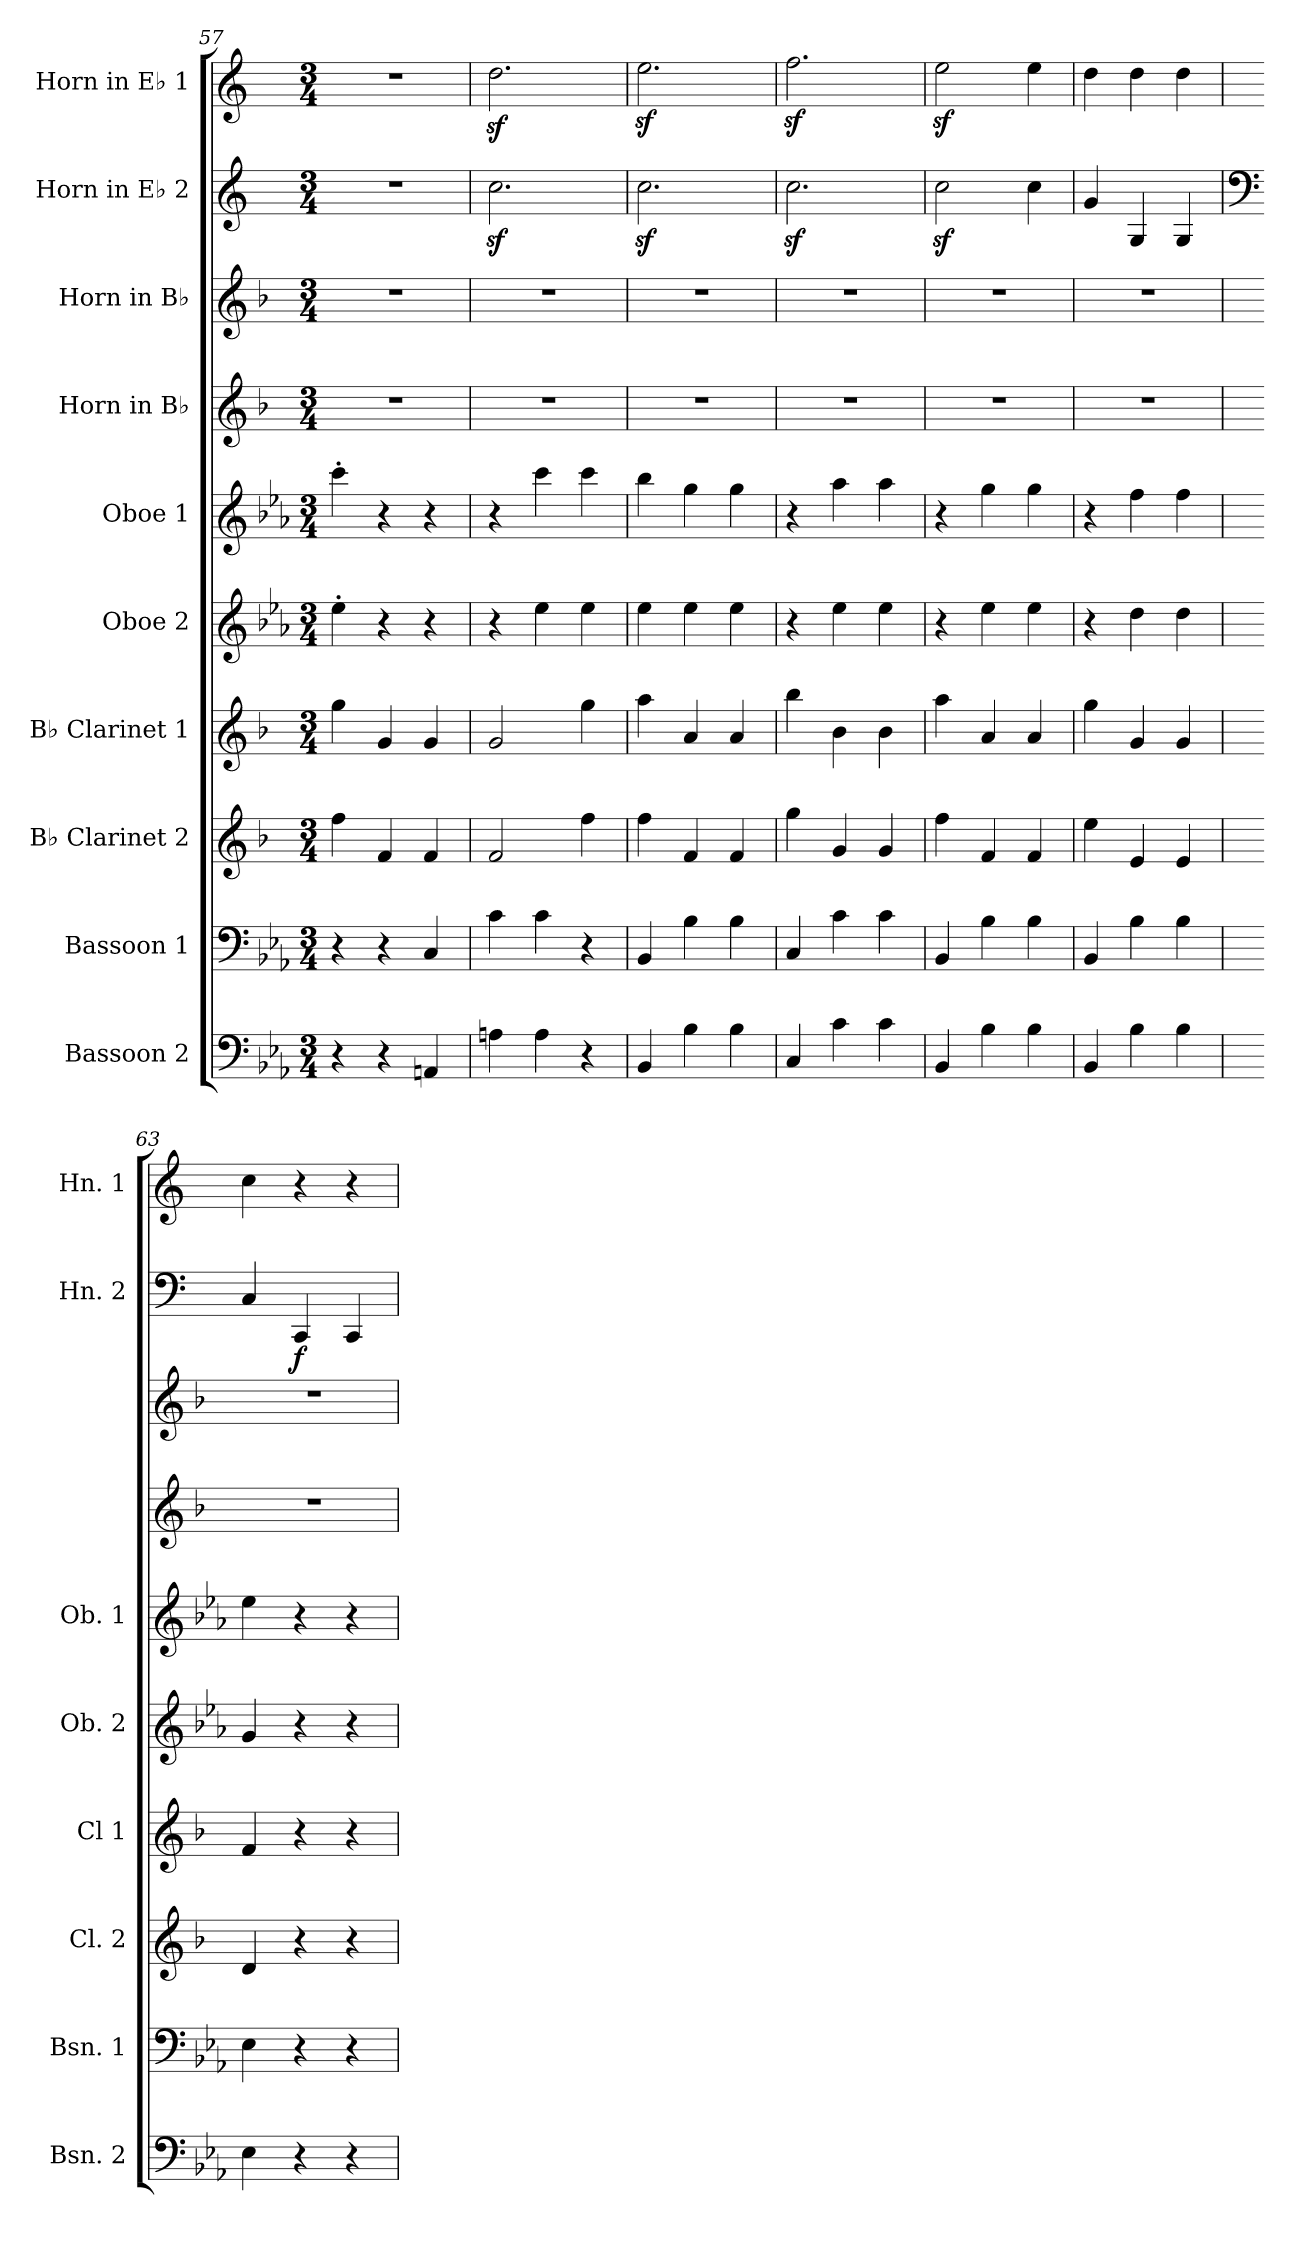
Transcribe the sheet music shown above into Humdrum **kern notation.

**kern	**kern	**kern	**kern	**kern	**kern	**kern	**kern	**kern	**dynam	**kern
*part10	*part9	*part8	*part7	*part6	*part5	*part4	*part3	*part2	*part2	*part1
*staff10	*staff9	*staff8	*staff7	*staff6	*staff5	*staff4	*staff3	*staff2	*staff2	*staff1
*I"Bassoon 2	*I"Bassoon 1	*I"B♭ Clarinet 2	*I"B♭ Clarinet 1	*I"Oboe 2	*I"Oboe 1	*I"Horn in B♭	*I"Horn in B♭	*I"Horn in E♭ 2	*	*I"Horn in E♭ 1
*I'Bsn. 2	*I'Bsn. 1	*I'Cl. 2	*I'Cl 1	*I'Ob. 2	*I'Ob. 1	*	*	*I'Hn. 2	*	*I'Hn. 1
*clefF4	*clefF4	*clefG2	*clefG2	*clefG2	*clefG2	*clefG2	*clefG2	*clefG2	*	*clefG2
*	*	*ITrd1c2	*ITrd1c2	*	*	*ITrd1c2	*ITrd1c2	*ITrd5c9	*	*ITrd5c9
*k[b-e-a-]	*k[b-e-a-]	*k[b-e-a-]	*k[b-e-a-]	*k[b-e-a-]	*k[b-e-a-]	*k[b-e-a-]	*k[b-e-a-]	*k[b-e-a-]	*	*k[b-e-a-]
*M3/4	*M3/4	*M3/4	*M3/4	*M3/4	*M3/4	*M3/4	*M3/4	*M3/4	*	*M3/4
=57	=57	=57	=57	=57	=57	=57	=57	=57	=57	=57
4r	4r	4ee-\	4ff\	4ee-'\	4ccc'\	2.r	2.r	2.r	.	2.r
4r	4r	4e-/	4f/	4r	4r	.	.	.	.	.
4AAn/	4C/	4e-/	4f/	4r	4r	.	.	.	.	.
=58	=58	=58	=58	=58	=58	=58	=58	=58	=58	=58
4An\	4c\	2e-/	2f/	4r	4r	2.r	2.r	2.e-z<\	.	2.fz<\
4A\	4c\	.	.	4ee-\	4ccc\	.	.	.	.	.
4r	4r	4ee-\	4ff\	4ee-\	4ccc\	.	.	.	.	.
=59	=59	=59	=59	=59	=59	=59	=59	=59	=59	=59
4BB-/	4BB-/	4ee-\	4gg\	4ee-\	4bb-\	2.r	2.r	2.e-z<\	.	2.gz<\
4B-\	4B-\	4e-/	4g/	4ee-\	4gg\	.	.	.	.	.
4B-\	4B-\	4e-/	4g/	4ee-\	4gg\	.	.	.	.	.
=60	=60	=60	=60	=60	=60	=60	=60	=60	=60	=60
4C/	4C/	4ff\	4aa-\	4r	4r	2.r	2.r	2.e-z<\	.	2.a-z<\
4c\	4c\	4f/	4a-\	4ee-\	4aa-\	.	.	.	.	.
4c\	4c\	4f/	4a-\	4ee-\	4aa-\	.	.	.	.	.
=61	=61	=61	=61	=61	=61	=61	=61	=61	=61	=61
4BB-/	4BB-/	4ee-\	4gg\	4r	4r	2.r	2.r	2e-z<\	.	2gz<\
4B-\	4B-\	4e-/	4g/	4ee-\	4gg\	.	.	.	.	.
4B-\	4B-\	4e-/	4g/	4ee-\	4gg\	.	.	4e-\	.	4g\
=62	=62	=62	=62	=62	=62	=62	=62	=62	=62	=62
4BB-/	4BB-/	4dd\	4ff\	4r	4r	2.r	2.r	4B-/	.	4f\
4B-\	4B-\	4d/	4f/	4dd\	4ff\	.	.	4BB-/	.	4f\
4B-\	4B-\	4d/	4f/	4dd\	4ff\	.	.	4BB-/	.	4f\
=63	=63	=63	=63	=63	=63	=63	=63	=63	=63	=63
*	*	*	*	*	*	*	*	*clefF4	*	*
4E-\	4E-\	4c/	4e-/	4g/	4ee-\	2.r	2.r	4EE-/	.	4e-\
!	!	!	!	!	!	!	!	!	!LO:DY:b	!
4r	4r	4r	4r	4r	4r	.	.	4EEE-/	f	4r
4r	4r	4r	4r	4r	4r	.	.	4EEE-/	.	4r
=	=	=	=	=	=	=	=	=	=	=
*-	*-	*-	*-	*-	*-	*-	*-	*-	*-	*-
